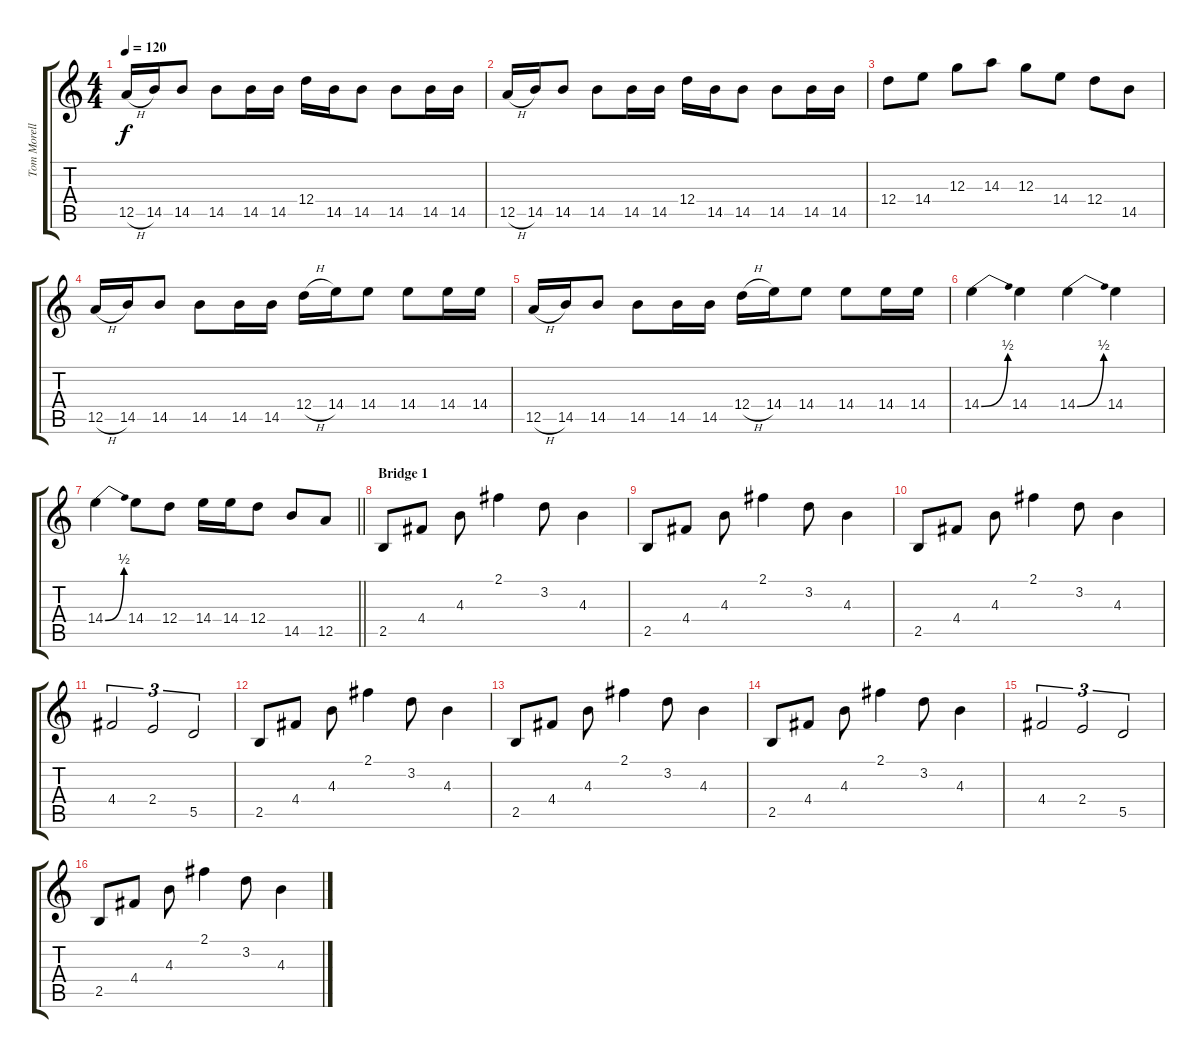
\track ("Tom Morello" "Tom Morell") {instrument electricguitarjazz}
\staff {score tabs}
\tuning (E4 B3 G3 D3 A2 E2) {hide}
\ts (4 4)
\tempo 120
\clef g2
\ks c
12.5{h}.16{dy f} 14.5.16 14.5.8 14.5.8 14.5.16 14.5.16 12.4.16 14.5.16 14.5.8 14.5.8 14.5.16 14.5.16 |
12.5{h}.16{instrument distortionguitar} 14.5.16 14.5.8 14.5.8 14.5.16 14.5.16 12.4.16 14.5.16 14.5.8 14.5.8 14.5.16 14.5.16 |
12.4.8 14.4.8 12.3.8 14.3.8 12.3.8 14.4.8 12.4.8 14.5.8 |
12.5{h}.16 14.5.16 14.5.8 14.5.8 14.5.16 14.5.16 12.4{h}.16 14.4.16 14.4.8 14.4.8 14.4.16 14.4.16 |
12.5{h}.16 14.5.16 14.5.8 14.5.8 14.5.16 14.5.16 12.4{h}.16 14.4.16 14.4.8 14.4.8 14.4.16 14.4.16 |
14.4{be (bend 0 0 60 2)}.4 14.4.4 14.4{be (bend 0 0 60 2)}.4 14.4.4 |
\barLineRight lightlight
14.4{be (bend 0 0 60 2)}.4 14.4.8 12.4.8 14.4.16 14.4.16 12.4.8 14.5.8 12.5.8 |
\section ("" "Bridge 1")
2.5.8{instrument electricguitarjazz} 4.4.8 4.3.8 2.1.4 3.2.8 4.3.4 |
2.5.8 4.4.8 4.3.8 2.1.4 3.2.8 4.3.4 |
2.5.8 4.4.8 4.3.8 2.1.4 3.2.8 4.3.4 |
4.4.2{tu (3 2)} 2.4.2{tu (3 2)} 5.5.2{tu (3 2)} |
2.5.8 4.4.8 4.3.8 2.1.4 3.2.8 4.3.4 |
2.5.8 4.4.8 4.3.8 2.1.4 3.2.8 4.3.4 |
2.5.8 4.4.8 4.3.8 2.1.4 3.2.8 4.3.4 |
4.4.2{tu (3 2)} 2.4.2{tu (3 2)} 5.5.2{tu (3 2)} |
2.5.8 4.4.8 4.3.8 2.1.4 3.2.8 4.3.4
